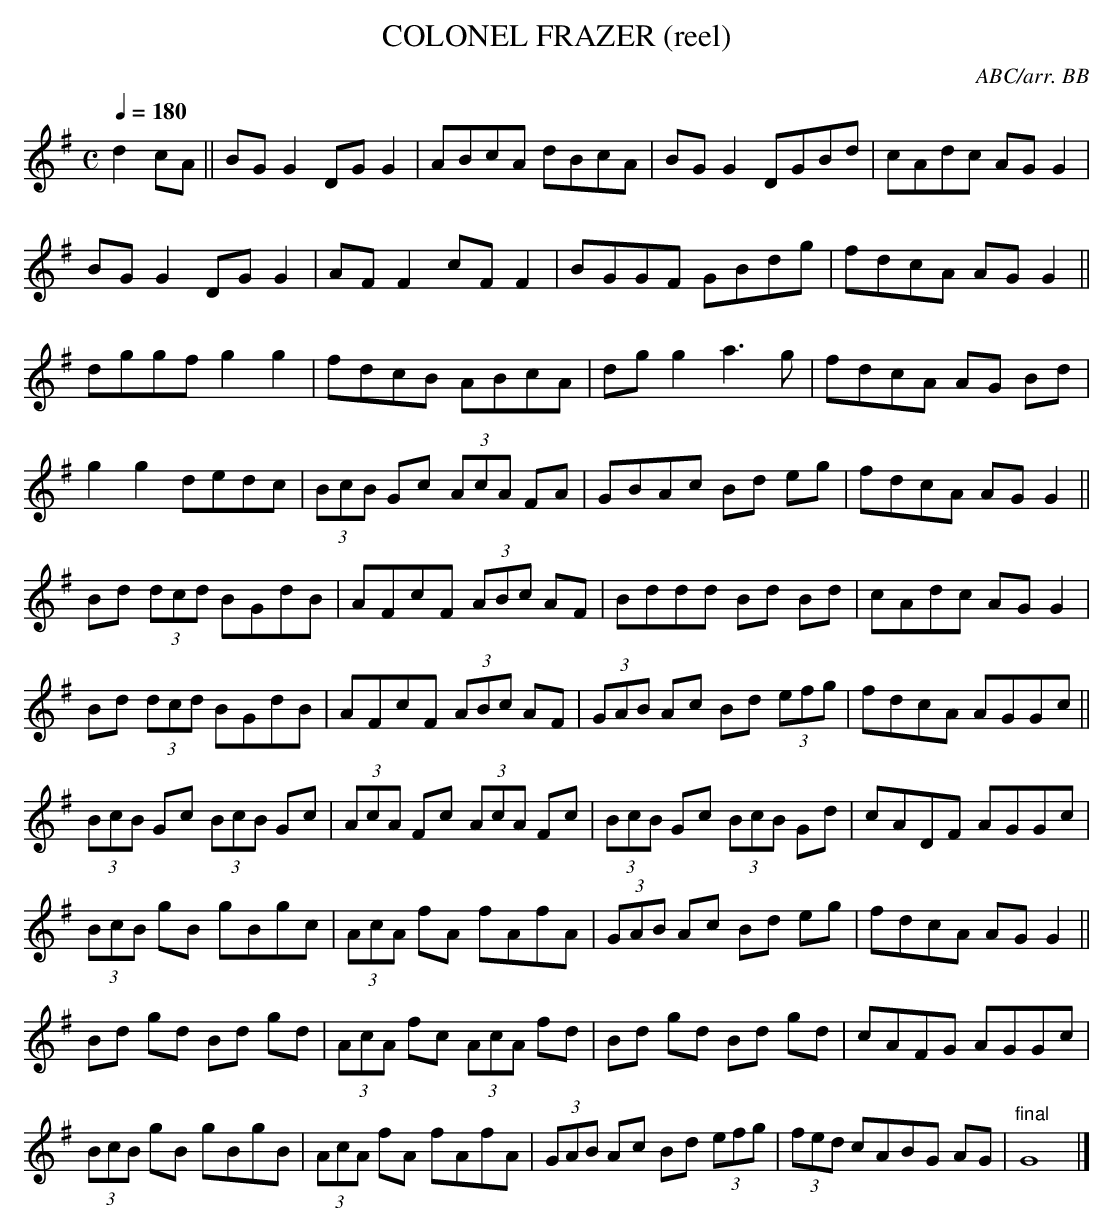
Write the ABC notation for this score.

X:1
T:COLONEL FRAZER (reel)
C:ABC/arr. BB
To simplify Willie's numerous triplets, use this pattern:
(3xyz = xz (if x and z are the same note, = x2
M:C
L:1/8
Q:1/4=180
K:G
d2cA||BGG2 DGG2|ABcA dBcA|BGG2 DGBd|cAdc AGG2|
BGG2 DGG2|AFF2 cFF2|BGGF GBdg|fdcA AGG2||
dggf g2g2|fdcB ABcA|dgg2 a3g|fdcA AG Bd|
g2g2 dedc|(3BcB Gc (3AcA FA|GBAc Bd eg|fdcA AGG2||
Bd (3dcd BGdB|AFcF (3ABc AF|Bddd Bd Bd|cAdc AGG2|
Bd (3dcd BGdB|AFcF (3ABc AF|(3GAB Ac Bd (3efg|fdcA AGGc||
(3BcB Gc (3BcB Gc|(3AcA Fc (3AcA Fc|(3BcB Gc (3BcB Gd|\
cADF AGGc|
(3BcB gB gBgc|(3AcA fA fAfA|(3GAB Ac Bd eg|fdcA AGG2||
Bd gd Bd gd|(3AcA fc (3AcA fd|Bd gd Bd gd|\
cAFG AGGc|
(3BcB gB gBgB|(3AcA fA fAfA|(3GAB Ac Bd (3efg|\
(3fed cABG AG|"final"G8|]
